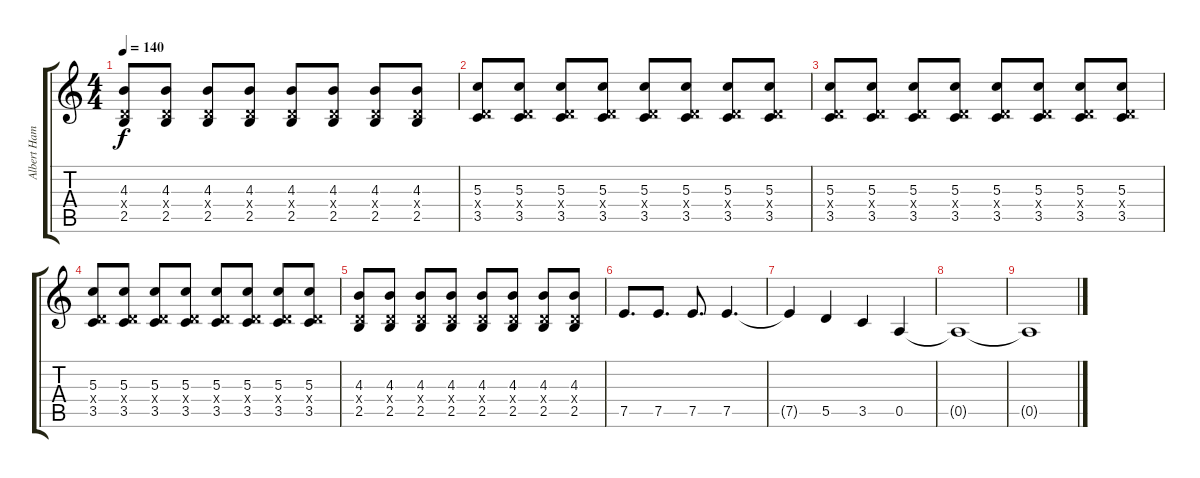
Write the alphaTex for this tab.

\track ("Albert Hammond Jr." "Albert Ham") {instrument overdrivenguitar}
\staff {score tabs}
\tuning (E4 B3 G3 D3 A2 E2) {hide}
\ts (4 4)
\tempo 140
\clef g2
\ks c
(4.3 0.4{x} 2.5).8{dy f} (4.3 0.4{x} 2.5).8 (4.3 0.4{x} 2.5).8 (4.3 0.4{x} 2.5).8 (4.3 0.4{x} 2.5).8 (4.3 0.4{x} 2.5).8 (4.3 0.4{x} 2.5).8 (4.3 0.4{x} 2.5).8 |
(5.3 0.4{x} 3.5).8 (5.3 0.4{x} 3.5).8 (5.3 0.4{x} 3.5).8 (5.3 0.4{x} 3.5).8 (5.3 0.4{x} 3.5).8 (5.3 0.4{x} 3.5).8 (5.3 0.4{x} 3.5).8 (5.3 0.4{x} 3.5).8 |
(5.3 0.4{x} 3.5).8 (5.3 0.4{x} 3.5).8 (5.3 0.4{x} 3.5).8 (5.3 0.4{x} 3.5).8 (5.3 0.4{x} 3.5).8 (5.3 0.4{x} 3.5).8 (5.3 0.4{x} 3.5).8 (5.3 0.4{x} 3.5).8 |
(5.3 0.4{x} 3.5).8 (5.3 0.4{x} 3.5).8 (5.3 0.4{x} 3.5).8 (5.3 0.4{x} 3.5).8 (5.3 0.4{x} 3.5).8 (5.3 0.4{x} 3.5).8 (5.3 0.4{x} 3.5).8 (5.3 0.4{x} 3.5).8 |
(4.3 0.4{x} 2.5).8 (4.3 0.4{x} 2.5).8 (4.3 0.4{x} 2.5).8 (4.3 0.4{x} 2.5).8 (4.3 0.4{x} 2.5).8 (4.3 0.4{x} 2.5).8 (4.3 0.4{x} 2.5).8 (4.3 0.4{x} 2.5).8 |
7.5.8{d} 7.5.8{d} 7.5.8{d} 7.5.4{d} |
7.5{t}.4 5.5.4 3.5.4 0.5.4 |
0.5{t}.1 |
0.5{t}.1
